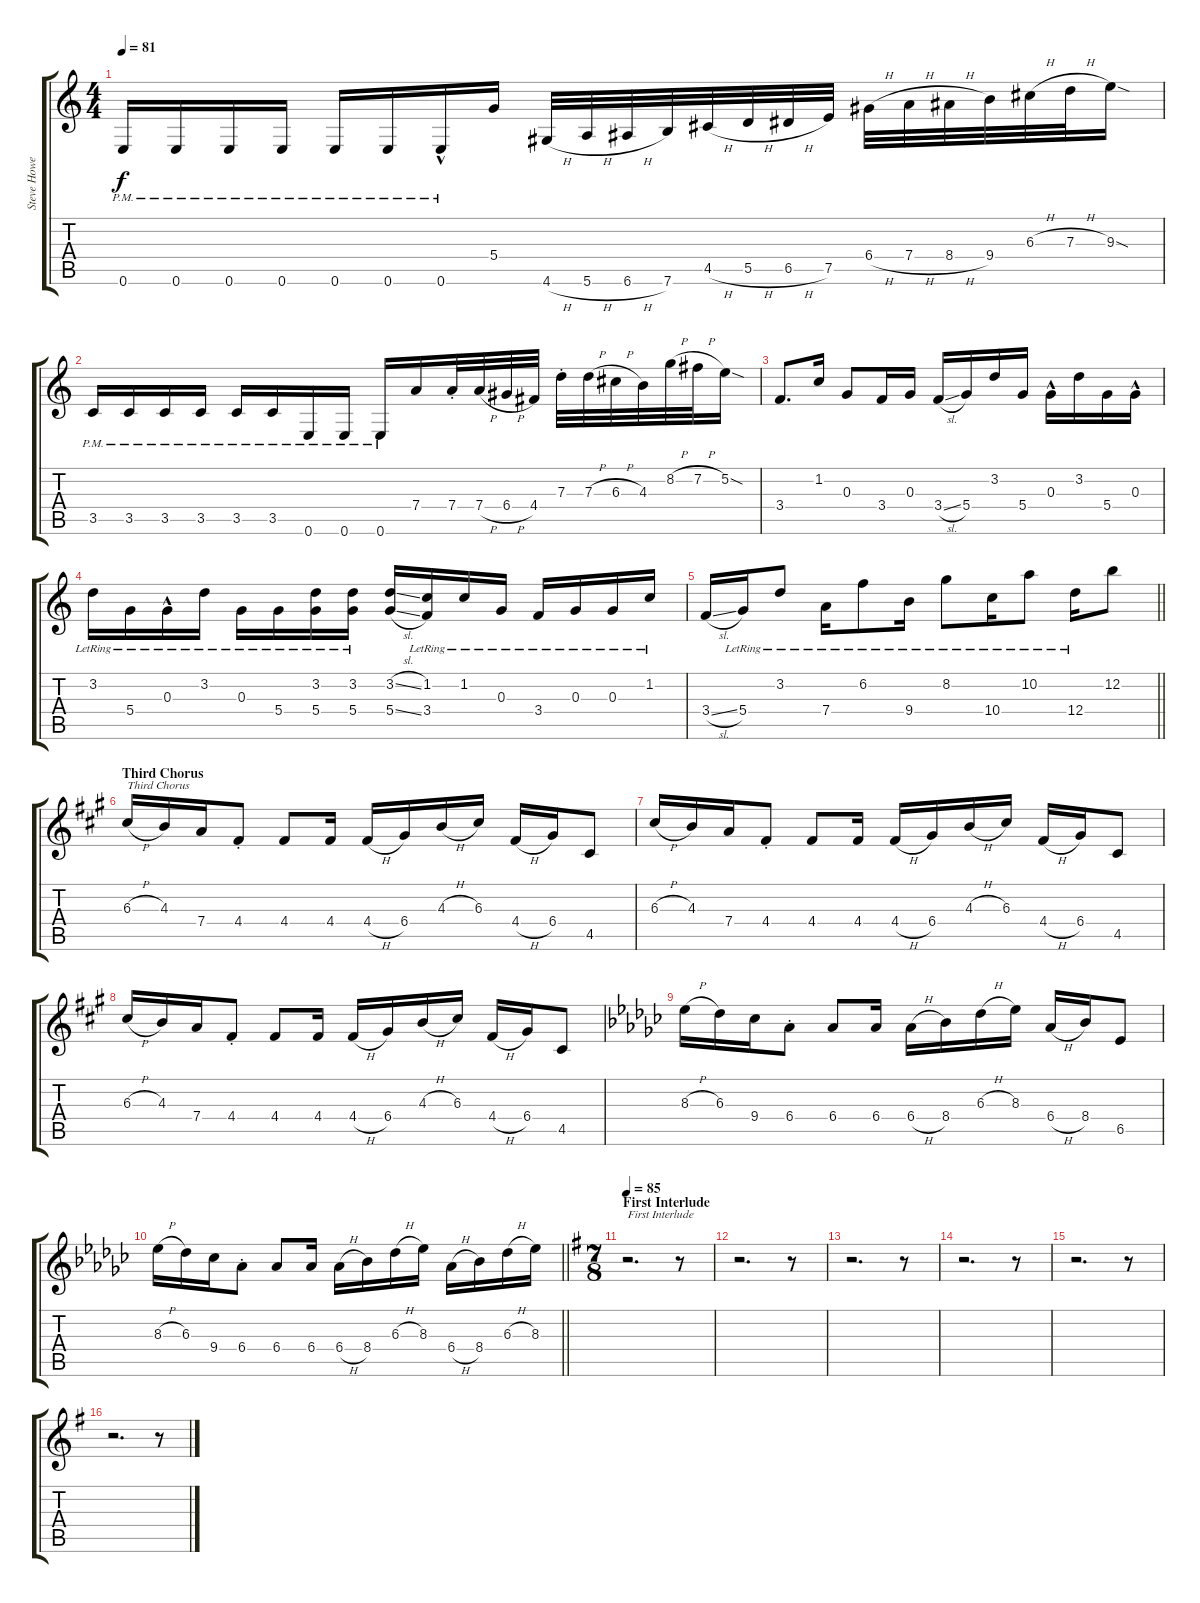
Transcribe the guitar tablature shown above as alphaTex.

\track ("Steve Howe 1" "Steve Howe") {instrument overdrivenguitar}
\staff {score tabs}
\tuning (E4 B3 G3 D3 A2 E2) {hide}
\ts (4 4)
\tempo 81
\clef g2
\ks c
0.6{pm}.16{dy f} 0.6{pm}.16 0.6{pm}.16 0.6{pm}.16 0.6{pm}.16 0.6{pm}.16 0.6{hac pm}.16 5.4.16 4.6{h}.32 5.6{h}.32 6.6{h}.32 7.6.32 4.5{h}.32 5.5{h}.32 6.5{h}.32 7.5.32 6.4{h}.32 7.4{h}.32 8.4{h}.32 9.4.32 6.3{h}.32 7.3{h}.32 9.3{sod}.16 |
3.5{pm}.16 3.5{pm}.16 3.5{pm}.16 3.5{pm}.16 3.5{pm}.16 3.5{pm}.16 0.6{pm}.16 0.6{pm}.16 0.6{pm}.16 7.4.16 7.4{st}.32 7.4{h}.32 6.4{h}.32 4.4.32 7.3{st}.32 7.3{h}.32 6.3{h}.32 4.3.32 8.2{h}.32 7.2{h}.32 5.2{sod}.16 |
3.4.8{d} 1.2.16 0.3.8 3.4.16 0.3.16 3.4{sl}.16 5.4.16 3.2.16 5.4.16 0.3{hac}.16 3.2.16 5.4.16 0.3{hac}.16 |
3.2{lr}.16 5.4{lr}.16 0.3{hac lr}.16 3.2{lr}.16 0.3{lr}.16 5.4{lr}.16 (3.2{lr} 5.4{lr}).16 (3.2{lr} 5.4{lr}).16 (3.2{sl} 5.4{sl}).16 (1.2{lr} 3.4{lr}).16 1.2{lr}.16 0.3{lr}.16 3.4{lr}.16 0.3{lr}.16 0.3{lr}.16 1.2{lr}.16 |
\barLineRight lightlight
3.4{sl}.16 5.4{lr}.16 3.2{lr}.8 7.4{lr}.16 6.2{lr}.8 9.4{lr}.16 8.2{lr}.8 10.4{lr}.16 10.2{lr}.8 12.4{lr}.16 12.2.8 |
\section ("" "Third Chorus")
\ks a
6.3{h}.16{txt "Third Chorus"} 4.3.16 7.4.16 4.4{st}.8 4.4.8 4.4.16 4.4{h}.16 6.4.16 4.3{h}.16 6.3.16 4.4{h}.16 6.4.16 4.5.8 |
6.3{h}.16 4.3.16 7.4.16 4.4{st}.8 4.4.8 4.4.16 4.4{h}.16 6.4.16 4.3{h}.16 6.3.16 4.4{h}.16 6.4.16 4.5.8 |
6.3{h}.16 4.3.16 7.4.16 4.4{st}.8 4.4.8 4.4.16 4.4{h}.16 6.4.16 4.3{h}.16 6.3.16 4.4{h}.16 6.4.16 4.5.8 |
\ks gb
8.3{h}.16 6.3.16 9.4.16 6.4{st}.8 6.4.8 6.4.16 6.4{h}.16 8.4.16 6.3{h}.16 8.3.16 6.4{h}.16 8.4.16 6.5.8 |
\barLineRight lightlight
8.3{h}.16 6.3.16 9.4.16 6.4{st}.8 6.4.8 6.4.16 6.4{h}.16 8.4.16 6.3{h}.16 8.3.16 6.4{h}.16 8.4.16 6.3{h}.16 8.3.16 |
\ts (7 8)
\section ("" "First Interlude")
\tempo 85
\ks g
r.2{d txt "First Interlude"} r.8 |
r.2{d} r.8 |
r.2{d} r.8 |
r.2{d} r.8 |
r.2{d} r.8 |
r.2{d} r.8
